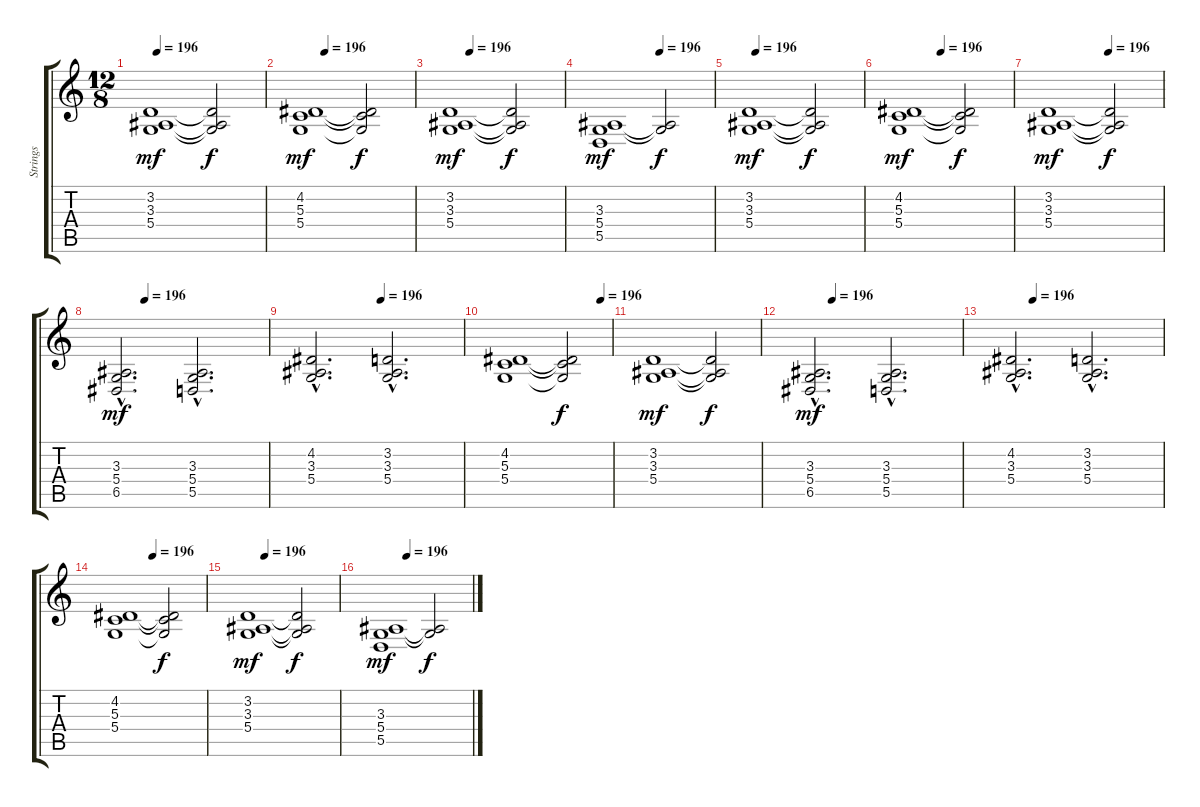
\track ("Strings" "Strings") {instrument stringensemble1}
\staff {score tabs}
\tuning (E4 B3 G3 D3 A2 E2) {hide}
\ts (12 8)
\tempo 196
\clef g2
\ks c
(3.2 3.3 5.4).1{dy mf} (3.2{t} 3.3{t} 5.4{t}).2{dy f} |
\tempo (196 0.16666666666666666)
(4.2 5.3 5.4).1{dy mf} (4.2{t} 5.3{t} 5.4{t}).2{dy f} |
\tempo (196 0.125)
(3.2 3.3 5.4).1{dy mf} (3.2{t} 3.3{t} 5.4{t}).2{dy f} |
\tempo (196 0.5)
(3.3 5.4 5.5).1{dy mf} (3.3{t} 5.4{t}).2{dy f} |
\tempo 196
(3.2 3.3 5.4).1{dy mf} (3.2{t} 3.3{t} 5.4{t}).2{dy f} |
\tempo (196 0.3333333333333333)
(4.2 5.3 5.4).1{dy mf} (4.2{t} 5.3{t} 5.4{t}).2{dy f} |
\tempo (196 0.5)
(3.2 3.3 5.4).1{dy mf} (3.2{t} 3.3{t} 5.4{t}).2{dy f} |
\tempo (196 0.16666666666666666)
(3.3{hac} 5.4{hac} 6.5{hac}).2{d dy mf} (3.3{hac} 5.4{hac} 5.5{hac}).2{d} |
\tempo (196 0.4479166666666667)
(4.2{hac} 3.3{hac} 5.4{hac}).2{d} (3.2{hac} 3.3{hac} 5.4{hac}).2{d} |
\tempo (196 0.8958333333333334)
(4.2 5.3 5.4).1 (4.2{t} 5.3{t} 5.4{t}).2{dy f} |
(3.2 3.3 5.4).1{dy mf} (3.2{t} 3.3{t} 5.4{t}).2{dy f} |
\tempo (196 0.125)
(3.3{hac} 5.4{hac} 6.5{hac}).2{d dy mf} (3.3{hac} 5.4{hac} 5.5{hac}).2{d} |
\tempo (196 0.125)
(4.2{hac} 3.3{hac} 5.4{hac}).2{d} (3.2{hac} 3.3{hac} 5.4{hac}).2{d} |
\tempo (196 0.375)
(4.2 5.3 5.4).1 (4.2{t} 5.3{t} 5.4{t}).2{dy f} |
\tempo (196 0.125)
(3.2 3.3 5.4).1{dy mf} (3.2{t} 3.3{t} 5.4{t}).2{dy f} |
\tempo (196 0.22916666666666666)
(3.3 5.4 5.5).1{dy mf} (3.3{t} 5.4{t}).2{dy f}
